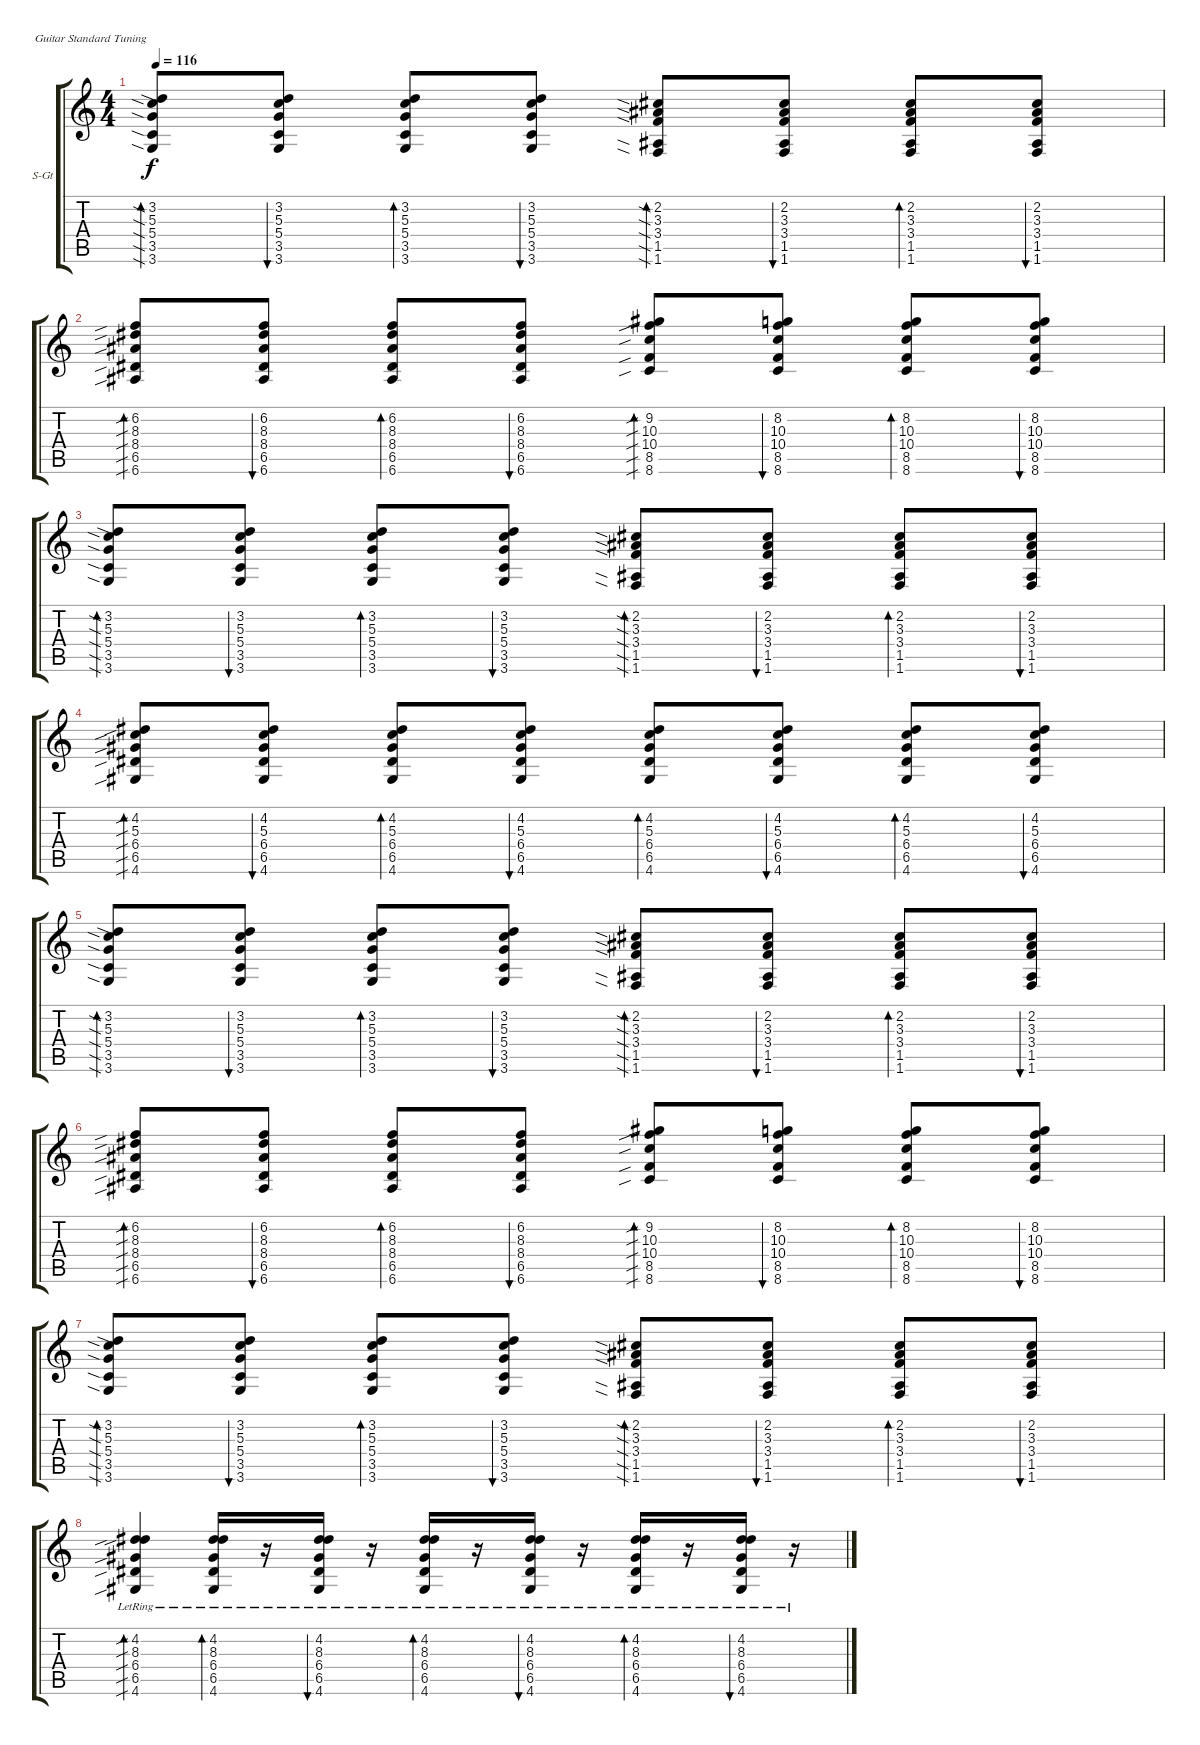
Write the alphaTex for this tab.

\defaultSystemsLayout 4
\bracketExtendMode groupsimilarinstruments
\firstSystemTrackNameOrientation horizontal
\otherSystemsTrackNameOrientation horizontal
\track ("Steel Guitar" "S-Gt") {instrument acousticguitarsteel}
\staff {score tabs}
\tuning (E4 B3 G3 D3 A2 E2)
\ts (4 4)
\tempo 116
\clef g2
\ks c
(5.4{sia} 3.5{sia} 5.3{sia} 3.6{sia} 3.2{sia}).8{bd 119 dy f} (5.4 3.5 3.2 5.3 3.6).8{bu 119} (5.4 3.5 3.6 5.3 3.2).8{bd 118} (5.4 3.5 5.3 3.2 3.6).8{bu 117} (3.4{sia} 1.5{sia} 1.6{sia} 3.3{sia} 2.2{sia}).8{bd 116} (3.4 1.5 2.2 3.3 1.6).8{bu 115} (3.4 1.5 2.2 3.3 1.6).8{bd 114} (3.4 1.5 2.2 3.3 1.6).8{bu 114} |
(8.4{sib} 6.5{sib} 6.6{sib} 8.3{sib} 6.2{sib}).8{bd 114} (8.4 6.5 6.6 8.3 6.2).8{bu 114} (8.4 6.5 6.6 8.3 6.2).8{bd 114} (8.4 6.5 6.6 8.3 6.2).8{bu 114} (10.4{sib} 8.5{sib} 8.6{sib} 10.3{sib} 9.2{sib}).8{bd 114} (10.4 8.5 8.6 10.3 8.2).8{bu 114} (10.4 8.5 8.6 10.3 8.2).8{bd 114} (10.4 8.5 8.6 10.3 8.2).8{bu 114} |
(5.4{sia} 3.5{sia} 3.6{sia} 5.3{sia} 3.2{sia}).8{bd 114} (5.4 3.5 3.6 5.3 3.2).8{bu 114} (5.4 3.5 3.6 5.3 3.2).8{bd 114} (5.4 3.5 3.6 5.3 3.2).8{bu 114} (3.4{sia} 1.5{sia} 1.6{sia} 3.3{sia} 2.2{sia}).8{bd 114} (3.4 1.5 1.6 3.3 2.2).8{bu 114} (3.4 1.5 1.6 3.3 2.2).8{bd 114} (3.4 1.5 1.6 3.3 2.2).8{bu 114} |
(6.5{sib} 4.6{sib} 6.4{sib} 5.3{sib} 4.2{sib}).8{bd 114} (6.5 4.6 6.4 5.3 4.2).8{bu 114} (6.5 4.6 6.4 5.3 4.2).8{bd 114} (6.5 4.6 6.4 5.3 4.2).8{bu 114} (6.5 4.6 6.4 5.3 4.2).8{bd 114} (6.5 4.6 6.4 5.3 4.2).8{bu 114} (6.5 4.6 6.4 5.3 4.2).8{bd 114} (6.5 4.6 6.4 5.3 4.2).8{bu 114} |
(5.4{sia} 3.5{sia} 5.3{sia} 3.6{sia} 3.2{sia}).8{bd 119} (5.4 3.5 3.2 5.3 3.6).8{bu 119} (5.4 3.5 3.6 5.3 3.2).8{bd 118} (5.4 3.5 5.3 3.2 3.6).8{bu 117} (3.4{sia} 1.5{sia} 1.6{sia} 3.3{sia} 2.2{sia}).8{bd 116} (3.4 1.5 2.2 3.3 1.6).8{bu 115} (3.4 1.5 2.2 3.3 1.6).8{bd 114} (3.4 1.5 2.2 3.3 1.6).8{bu 114} |
(8.4{sib} 6.5{sib} 6.6{sib} 8.3{sib} 6.2{sib}).8{bd 114} (8.4 6.5 6.6 8.3 6.2).8{bu 114} (8.4 6.5 6.6 8.3 6.2).8{bd 114} (8.4 6.5 6.6 8.3 6.2).8{bu 114} (10.4{sib} 8.5{sib} 8.6{sib} 10.3{sib} 9.2{sib}).8{bd 114} (10.4 8.5 8.6 10.3 8.2).8{bu 114} (10.4 8.5 8.6 10.3 8.2).8{bd 114} (10.4 8.5 8.6 10.3 8.2).8{bu 114} |
(5.4{sia} 3.5{sia} 3.6{sia} 5.3{sia} 3.2{sia}).8{bd 114} (5.4 3.5 3.6 5.3 3.2).8{bu 114} (5.4 3.5 3.6 5.3 3.2).8{bd 114} (5.4 3.5 3.6 5.3 3.2).8{bu 114} (3.4{sia} 1.5{sia} 1.6{sia} 3.3{sia} 2.2{sia}).8{bd 114} (3.4 1.5 1.6 3.3 2.2).8{bu 114} (3.4 1.5 1.6 3.3 2.2).8{bd 114} (3.4 1.5 1.6 3.3 2.2).8{bu 114} |
(6.5{sib lr} 4.6{sib lr} 6.4{sib lr} 8.3{sib lr} 4.2{sib lr}).4{bd 51} (6.5{lr} 4.6{lr} 6.4{lr} 8.3{lr} 4.2{lr}).16{bd 51} r.16 (6.5{lr} 4.6{lr} 6.4{lr} 8.3{lr} 4.2{lr}).16{bu 51} r.16 (6.5{lr} 4.6{lr} 6.4{lr} 8.3{lr} 4.2{lr}).16{bd 51} r.16 (6.5{lr} 4.6{lr} 6.4{lr} 8.3{lr} 4.2{lr}).16{bu 51} r.16 (6.5{lr} 4.6{lr} 6.4{lr} 8.3{lr} 4.2{lr}).16{bd 51} r.16 (6.5{lr} 4.6{lr} 6.4{lr} 8.3{lr} 4.2{lr}).16{bu 51} r.16
